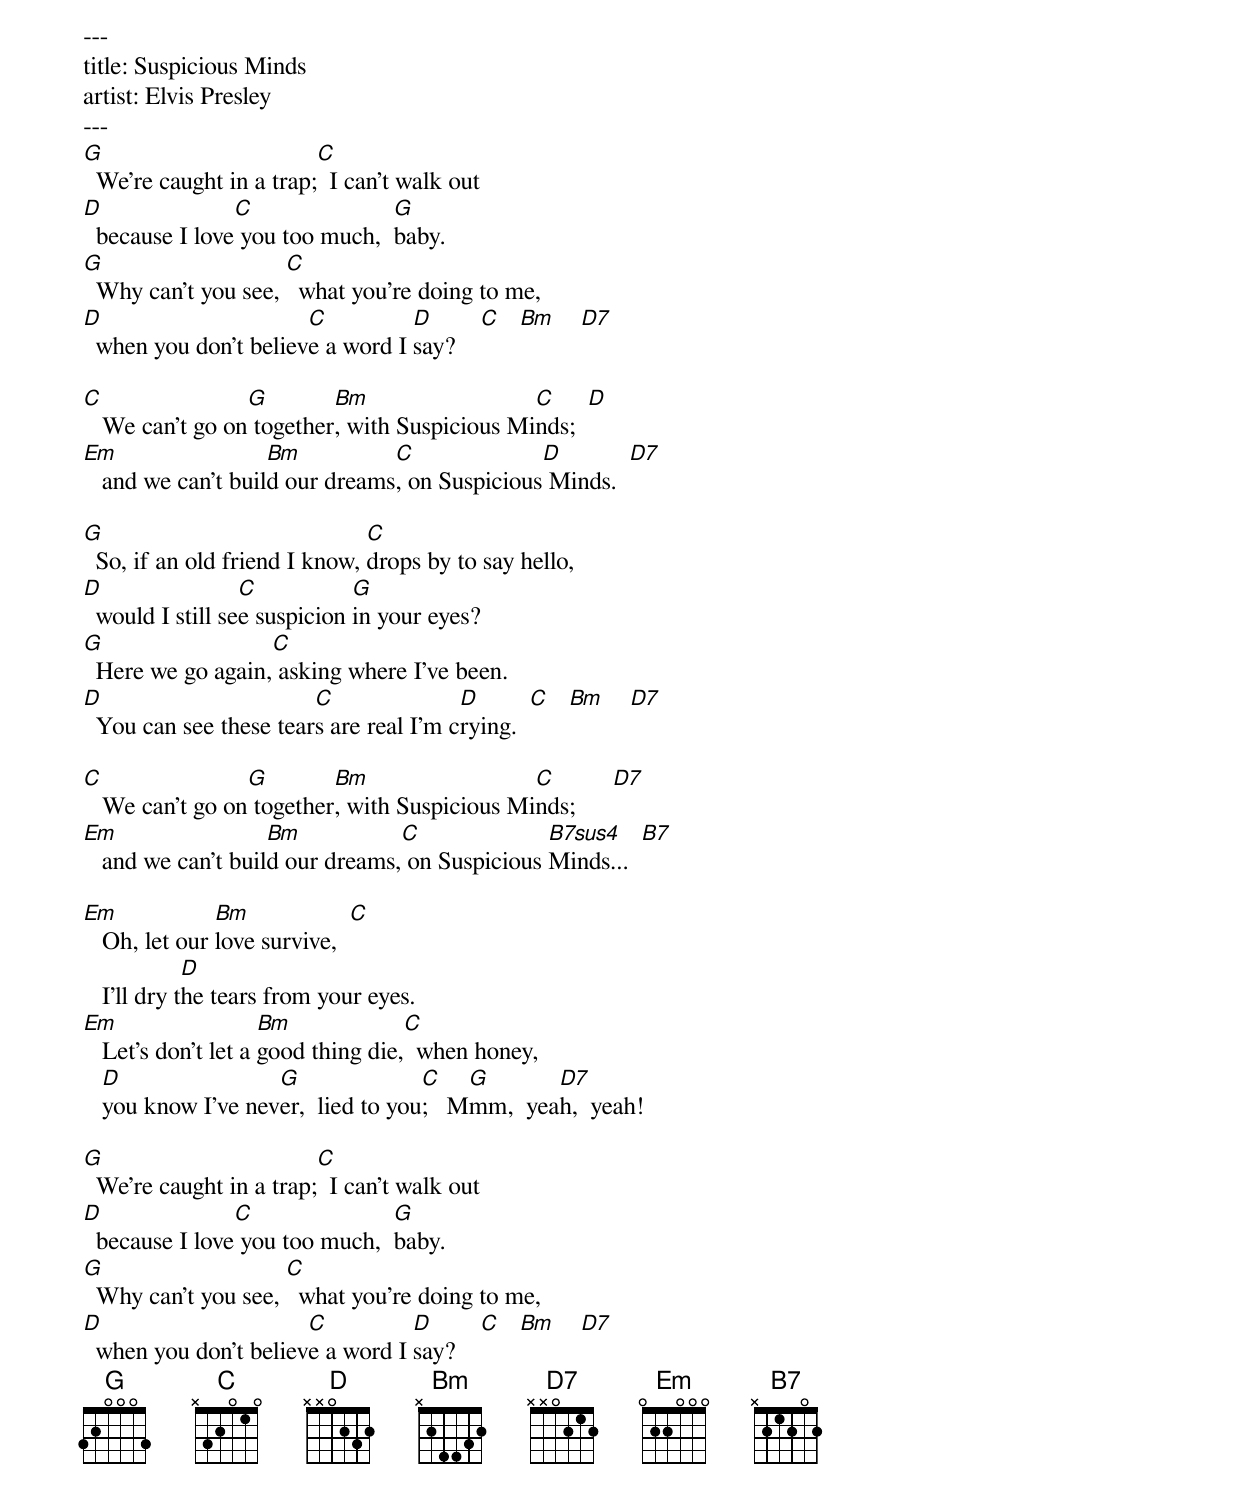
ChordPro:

---
title: Suspicious Minds
artist: Elvis Presley
---
[G]  We're caught in a trap;[C]  I can't walk out
[D]  because I love[C] you too much,  [G]baby.
[G]  Why can't you see, [C]  what you're doing to me,
[D]  when you don't believ[C]e a word I [D]say?  [C]   [Bm]    [D7]

[C]   We can't go on[G] together[Bm], with Suspicious Mi[C]nds; [D]
[Em]   and we can't buil[Bm]d our dreams[C], on Suspicious[D] Minds. [D7]

[G]  So, if an old friend I know, [C]drops by to say hello,
[D]  would I still se[C]e suspicion [G]in your eyes?
[G]  Here we go again,[C] asking where I've been.
[D]  You can see these tear[C]s are real I'm c[D]rying. [C]   [Bm]    [D7]

[C]   We can't go on[G] together[Bm], with Suspicious Mi[C]nds;   [D7]
[Em]   and we can't buil[Bm]d our dreams,[C] on Suspicious [B7sus4]Minds... [B7]

[Em]   Oh, let our [Bm]love survive, [C]
   I'll dry t[D]he tears from your eyes.
[Em]   Let's don't let a [Bm]good thing die,[C]  when honey,
   [D]you know I've nev[G]er,  lied to you[C];   M[G]mm,  yea[D7]h,  yeah!

[G]  We're caught in a trap;[C]  I can't walk out
[D]  because I love[C] you too much,  [G]baby.
[G]  Why can't you see, [C]  what you're doing to me,
[D]  when you don't believ[C]e a word I [D]say?  [C]   [Bm]    [D7]
